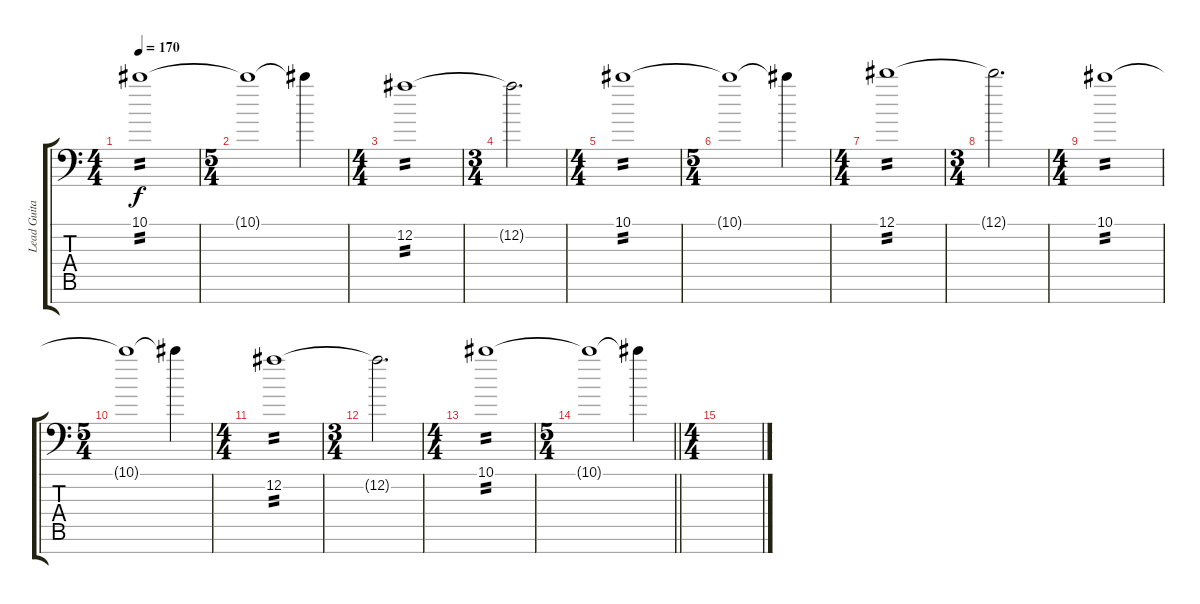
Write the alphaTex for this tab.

\track ("Lead Guitar #1" "Lead Guita") {instrument distortionguitar}
\staff {score tabs}
\tuning (Eb4 Bb3 Gb3 Db3 Ab2 Eb2 Ab1) {hide}
\ts (4 4)
\tempo 170
\clef f4
\ks c
10.1.1{tp 2 dy f} |
\ts (5 4)
10.1{t}.1 10.1{t}.4 |
\ts (4 4)
12.2.1{tp 2} |
\ts (3 4)
12.2{t}.2{d} |
\ts (4 4)
10.1.1{tp 2} |
\ts (5 4)
10.1{t}.1 10.1{t}.4 |
\ts (4 4)
12.1.1{tp 2} |
\ts (3 4)
12.1{t}.2{d} |
\ts (4 4)
10.1.1{tp 2} |
\ts (5 4)
10.1{t}.1 10.1{t}.4 |
\ts (4 4)
12.2.1{tp 2} |
\ts (3 4)
12.2{t}.2{d} |
\ts (4 4)
10.1.1{tp 2} |
\ts (5 4)
\barLineRight lightlight
10.1{t}.1 10.1{t}.4 |
\ts (4 4)
\section ("" "")
